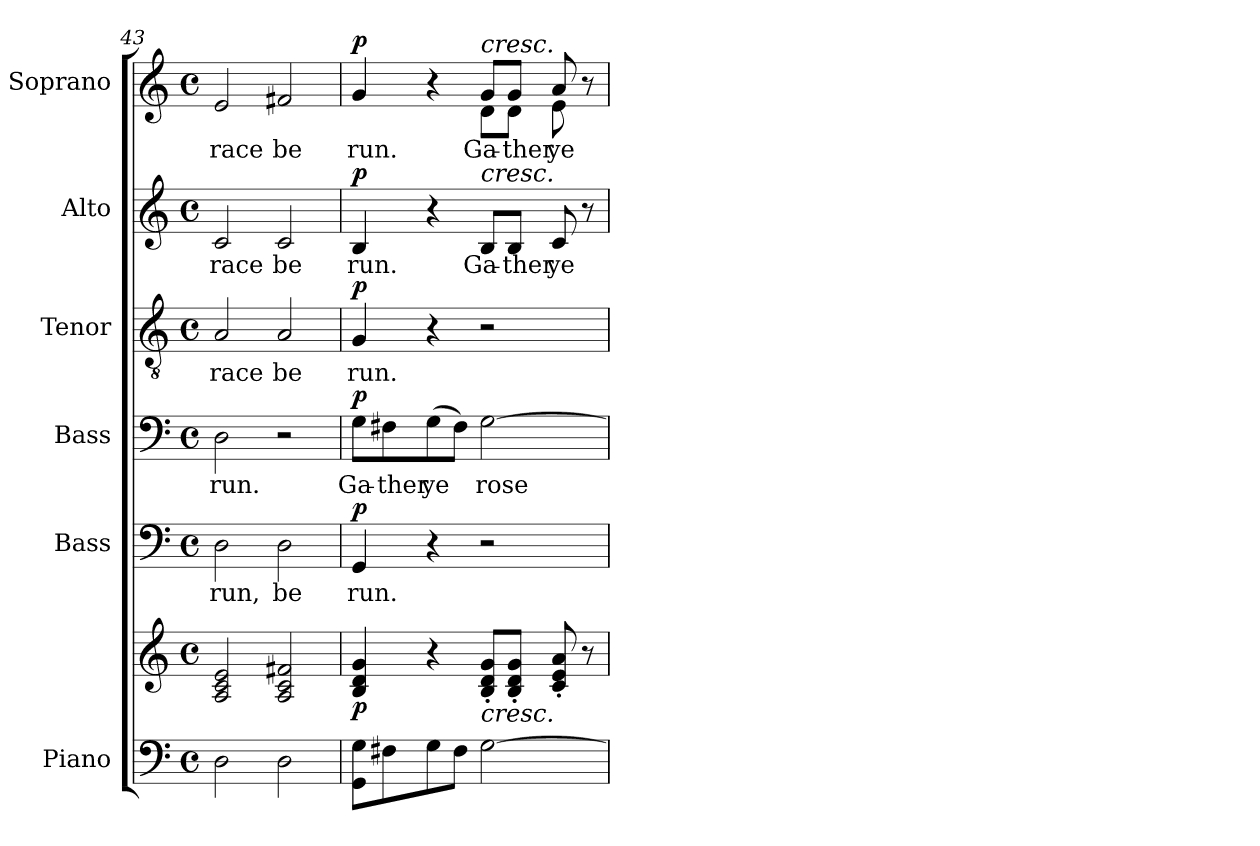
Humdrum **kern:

**kern	**kern	**dynam	**kern	**text	**dynam	**kern	**text	**dynam	**kern	**text	**dynam	**kern	**text	**dynam	**kern	**text	**dynam
*part6	*part6	*part6	*part5	*part5	*part5	*part4	*part4	*part4	*part3	*part3	*part3	*part2	*part2	*part2	*part1	*part1	*part1
*staff7	*staff6	*staff6/7	*staff5	*staff5	*staff5	*staff4	*staff4	*staff4	*staff3	*staff3	*staff3	*staff2	*staff2	*staff2	*staff1	*staff1	*staff1
*I"Piano	*	*	*I"Bass	*	*	*I"Bass	*	*	*I"Tenor	*	*	*I"Alto	*	*	*I"Soprano	*	*
*I'Pno.	*	*	*I'B.	*	*	*I'B.	*	*	*I'T.	*	*	*I'A.	*	*	*I'S.	*	*
*clefF4	*clefG2	*	*clefF4	*	*	*clefF4	*	*	*clefGv2	*	*	*clefG2	*	*	*clefG2	*	*
*	*	*	*	*	*	*	*	*	*ITrd7c12	*	*	*	*	*	*	*	*
*k[]	*k[]	*	*k[]	*	*	*k[]	*	*	*k[]	*	*	*k[]	*	*	*k[]	*	*
*C:	*C:	*	*C:	*	*	*C:	*	*	*C:	*	*	*C:	*	*	*C:	*	*
*M4/4	*M4/4	*	*M4/4	*	*	*M4/4	*	*	*M4/4	*	*	*M4/4	*	*	*M4/4	*	*
*met(c)	*met(c)	*	*met(c)	*	*	*met(c)	*	*	*met(c)	*	*	*met(c)	*	*	*met(c)	*	*
=43	=43	=43	=43	=43	=43	=43	=43	=43	=43	=43	=43	=43	=43	=43	=43	=43	=43
!	!	!	!	!LO:LY:b:color=#000000	!	!	!	!	!	!	!	!	!	!	!	!	!
!	!	!	!	!	!	!	!LO:LY:b:color=#000000	!	!	!	!	!	!	!	!	!	!
!	!	!	!	!	!	!	!	!	!	!LO:LY:b:color=#000000	!	!	!	!	!	!	!
!	!	!	!	!	!	!	!	!	!	!	!	!	!LO:LY:b:color=#000000	!	!	!	!
!	!	!	!	!	!	!	!	!	!	!	!	!	!	!	!	!LO:LY:b:color=#000000	!
2Di\	2Ai/ 2ci 2ei	.	2Di\	run,	.	2Di\	run.	.	2AAi/	race	.	2ci/	race	.	2ei/	race	.
!	!	!	!	!LO:LY:b:color=#000000	!	!	!	!	!	!	!	!	!	!	!	!	!
!	!	!	!	!	!	!	!	!	!	!LO:LY:b:color=#000000	!	!	!	!	!	!	!
!	!	!	!	!	!	!	!	!	!	!	!	!	!LO:LY:b:color=#000000	!	!	!	!
!	!	!	!	!	!	!	!	!	!	!	!	!	!	!	!	!LO:LY:b:color=#000000	!
2Di\	2Ai/ 2ci 2f#Xi	.	2Di\	be	.	2r	.	.	2AAi/	be	.	2ci/	be	.	2f#Xi/	be	.
=44	=44	=44	=44	=44	=44	=44	=44	=44	=44	=44	=44	=44	=44	=44	=44	=44	=44
!	!	!	!	!LO:LY:b:color=#000000	!	!	!	!	!	!	!	!	!	!	!	!	!
!	!	!	!	!	!	!	!LO:LY:b:color=#000000	!	!	!	!	!	!	!	!	!	!
!	!	!	!	!	!	!	!	!	!	!LO:LY:b:color=#000000	!	!	!	!	!	!	!
!	!	!	!	!	!	!	!	!	!	!	!	!	!LO:LY:b:color=#000000	!	!	!	!
!	!	!	!	!	!	!	!	!	!	!	!	!	!	!	!	!LO:LY:b:color=#000000	!
*	*	*	*	*	*	*	*	*	*	*	*	*	*	*	*^	*	*
8GGi\ 8GiL	4Bi/ 4di 4gi	p	4GGi/	run.	p	8Gi\L	Ga-	p	4GGi/	run.	p	4Bi/	run.	p	4gi/	2ryy	run.	p
!	!	!	!	!	!	!	!LO:LY:b:color=#000000	!	!	!	!	!	!	!	!	!	!	!
8F#Xi\	.	.	.	.	.	8F#Xi\	-ther	.	.	.	.	.	.	.	.	.	.	.
!	!	!	!	!	!	!	!LO:LY:b:color=#000000	!	!	!	!	!	!	!	!	!	!	!
8Gi\	4r	.	4r	.	.	(8Gi\	ye	.	4r	.	.	4r	.	.	4r	.	.	.
8F#i\J	.	.	.	.	.	8F#i\J)	.	.	.	.	.	.	.	.	.	.	.	.
!	!	!	!	!	!	!	!LO:LY:b:color=#000000	!	!	!	!	!	!	!	!	!	!	!
!	!	!	!	!	!	!	!	!	!	!	!	!	!LO:LY:b:color=#000000	!	!	!	!	!
!	!	!	!	!	!	!	!	!	!	!	!	!	!	!	!LO:TX:a:i:t=cresc.	!	!	!
!	!	!	!	!	!	!	!	!	!	!	!	!LO:TX:a:i:t=cresc.	!	!	!	!	!	!
!	!LO:TX:b:i:t=cresc.	!	!	!	!	!	!	!	!	!	!	!	!	!	!	!	!	!
!	!	!	!	!	!	!	!	!	!	!	!	!	!	!	!	!	!LO:LY:b:color=#000000	!
[>2Gi\	8Bi/' 8di' 8gi'L	.	2r	.	.	[>2Gi\	rose-	.	2r	.	.	8Bi/L	Ga-	.	8gi/L	8di\L	Ga-	.
!	!	!	!	!	!	!	!	!	!	!	!	!	!LO:LY:b:color=#000000	!	!	!	!	!
!	!	!	!	!	!	!	!	!	!	!	!	!	!	!	!	!	!LO:LY:b:color=#000000	!
.	8Bi/' 8di' 8gi'J	.	.	.	.	.	.	.	.	.	.	8Bi/J	-ther	.	8gi/J	8di\J	-ther	.
!	!	!	!	!	!	!	!	!	!	!	!	!	!LO:LY:b:color=#000000	!	!	!	!	!
!	!	!	!	!	!	!	!	!	!	!	!	!	!	!	!	!	!LO:LY:b:color=#000000	!
.	8ci/' 8ei' 8ai'	.	.	.	.	.	.	.	.	.	.	8ci/	ye	.	8ai/	8ei\	ye	.
.	8r	.	.	.	.	.	.	.	.	.	.	8r	.	.	8r	8ryy	.	.
*	*	*	*	*	*	*	*	*	*	*	*	*	*	*	*v	*v	*	*
=	=	=	=	=	=	=	=	=	=	=	=	=	=	=	=	=	=
*-	*-	*-	*-	*-	*-	*-	*-	*-	*-	*-	*-	*-	*-	*-	*-	*-	*-
